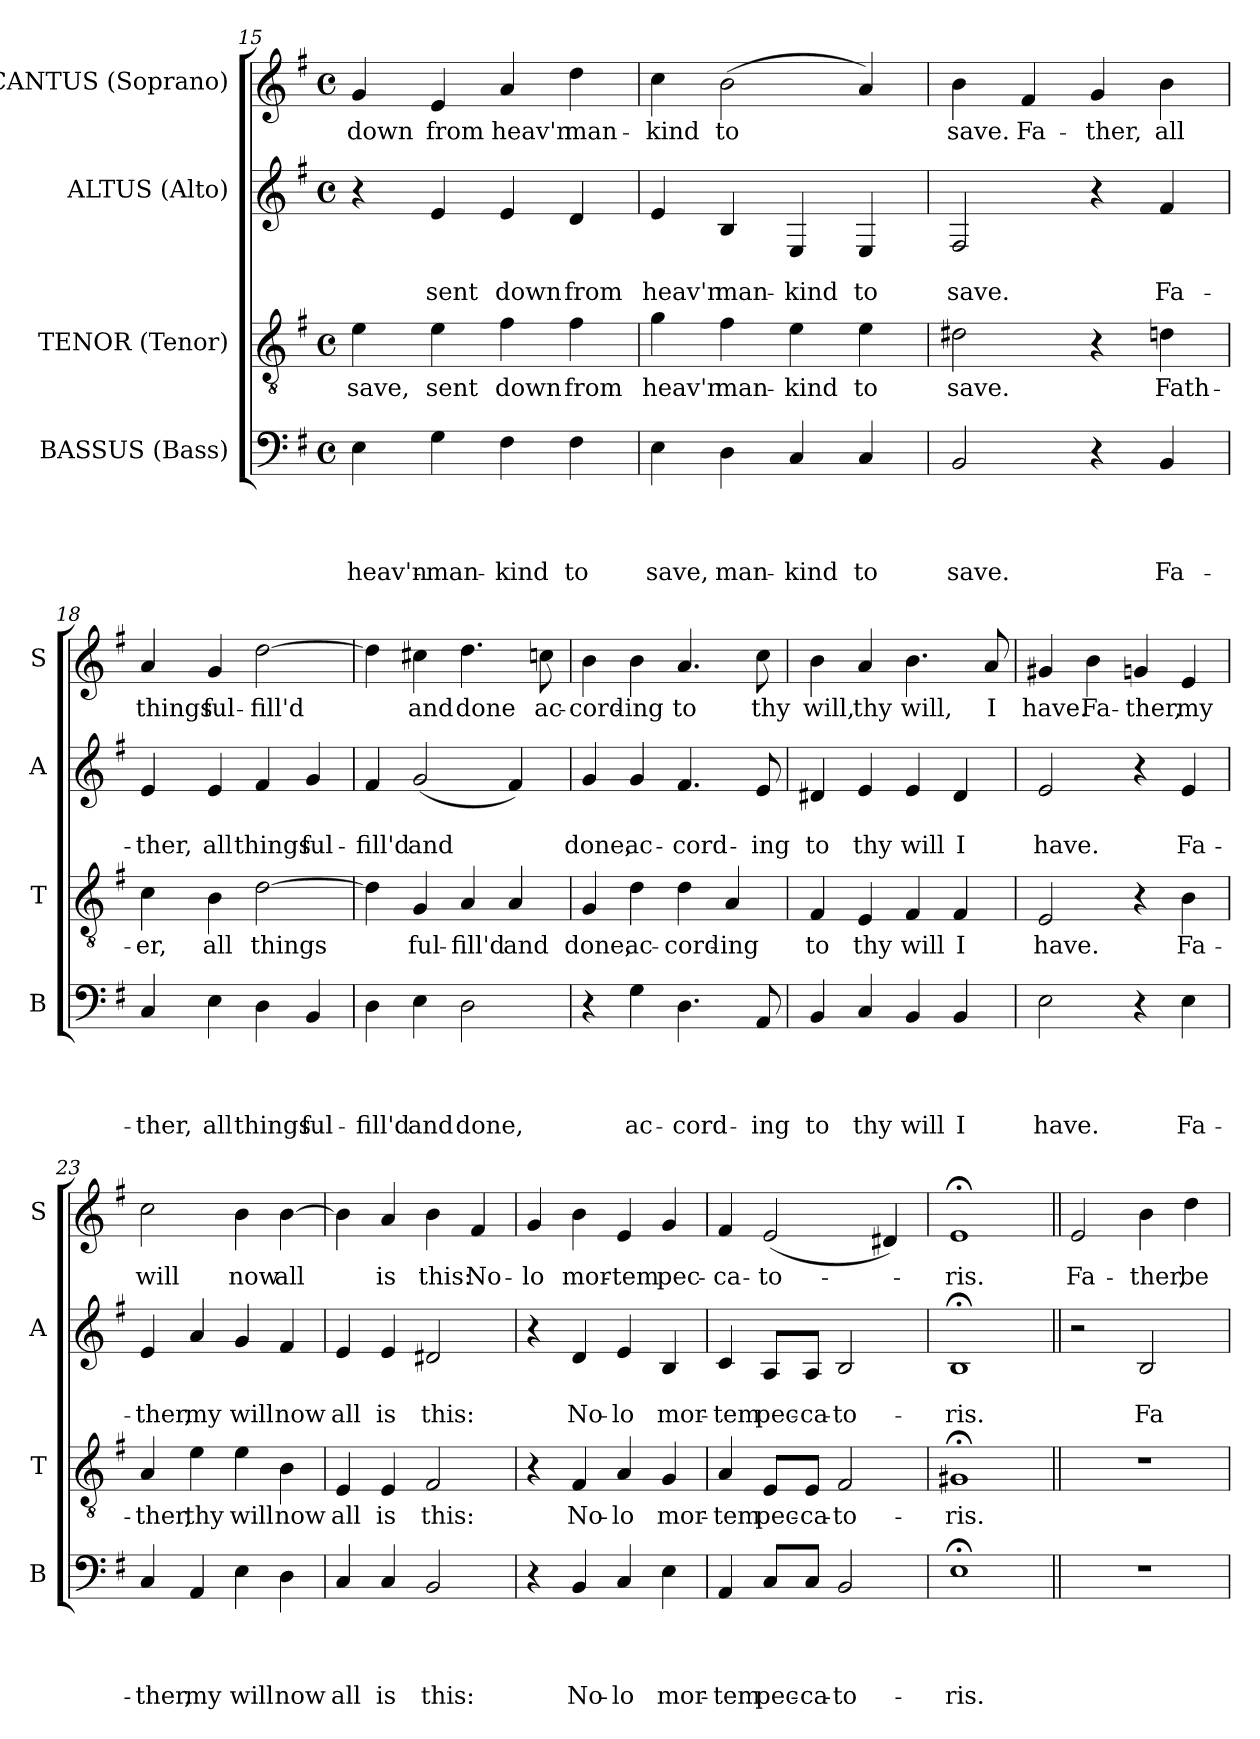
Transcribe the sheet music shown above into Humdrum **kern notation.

**kern	**text	**text	**text	**text	**kern	**text	**kern	**text	**text	**kern	**text
*part4	*part4	*part4	*part4	*part4	*part3	*part3	*part2	*part2	*part2	*part1	*part1
*staff4	*staff4	*staff4	*staff4	*staff4	*staff3	*staff3	*staff2	*staff2	*staff2	*staff1	*staff1
*I"BASSUS (Bass)	*	*	*	*	*I"TENOR (Tenor)	*	*I"ALTUS (Alto)	*	*	*I"CANTUS (Soprano)	*
*I'B	*	*	*	*	*I'T	*	*I'A	*	*	*I'S	*
*clefF4	*	*	*	*	*clefGv2	*	*clefG2	*	*	*clefG2	*
*k[f#]	*	*	*	*	*k[f#]	*	*k[f#]	*	*	*k[f#]	*
*G:	*	*	*	*	*G:	*	*G:	*	*	*G:	*
*M4/4	*	*	*	*	*M4/4	*	*M4/4	*	*	*M4/4	*
*met(c)	*	*	*	*	*met(c)	*	*met(c)	*	*	*met(c)	*
=15	=15	=15	=15	=15	=15	=15	=15	=15	=15	=15	=15
4E\	.	.	.	heav'n-	4e\	save,	4r	.	.	4g/	down
4G\	.	.	.	-man-	4e\	sent	4e/	.	sent	4e/	from
4F#\	.	.	.	-kind	4f#\	down	4e/	.	down	4a/	heav'n
4F#\	.	.	.	to	4f#\	from	4d/	.	from	4dd\	man-
!!LO:PB:g=z
=16	=16	=16	=16	=16	=16	=16	=16	=16	=16	=16	=16
4E\	.	.	.	save,	4g\	heav'n	4e/	.	heav'n	4cc\	-kind
4D\	.	.	.	man-	4f#\	man-	4B/	.	man-	(2b\	to
4C/	.	.	.	-kind	4e\	-kind	4E/	.	-kind	.	.
4C/	.	.	.	to	4e\	to	4E/	.	to	4a/)	.
=17	=17	=17	=17	=17	=17	=17	=17	=17	=17	=17	=17
2BB/	.	.	.	save.	2d#X\	save.	2F#/	.	save.	4b\	save.
.	.	.	.	.	.	.	.	.	.	4f#/	Fa-
4r	.	.	.	.	4r	.	4r	.	.	4g/	-ther,
4BB/	.	.	.	Fa-	4dn\	Fath-	4f#/	.	Fa-	4b\	all
=18	=18	=18	=18	=18	=18	=18	=18	=18	=18	=18	=18
4C/	.	.	.	-ther,	4c\	-er,	4e/	.	-ther,	4a/	things
4E\	.	.	.	all	4B\	all	4e/	.	all	4g/	ful-
4D\	.	.	.	things	[2d\	things	4f#/	.	things	[2dd\	-fill'd
4BB/	.	.	.	ful-	.	.	4g/	.	ful-	.	.
=19	=19	=19	=19	=19	=19	=19	=19	=19	=19	=19	=19
4D\	.	.	.	-fill'd	4d\]	.	4f#/	.	-fill'd	4dd\]	.
4E\	.	.	.	and	4G/	ful-	(2g/	.	and	4cc#X\	and
2D\	.	.	.	done,	4A/	-fill'd	.	.	.	4.dd\	done
.	.	.	.	.	4A/	and	4f#/)	.	.	.	.
.	.	.	.	.	.	.	.	.	.	8ccn\	ac-
=20	=20	=20	=20	=20	=20	=20	=20	=20	=20	=20	=20
4r	.	.	.	.	4G/	done,	4g/	.	done,	4b\	-cord-
4G\	.	.	.	ac-	4d\	ac-	4g/	.	ac-	4b\	-ing
4.D\	.	.	.	-cord-	4d\	-cord-	4.f#/	.	-cord-	4.a/	to
.	.	.	.	.	4A/	-ing	.	.	.	.	.
8AA/	.	.	.	-ing	.	.	8e/	.	-ing	8cc\	thy
!!LO:LB:g=z
=21	=21	=21	=21	=21	=21	=21	=21	=21	=21	=21	=21
4BB/	.	.	.	to	4F#/	to	4d#X/	.	to	4b\	will,
4C/	.	.	.	thy	4E/	thy	4e/	.	thy	4a/	thy
4BB/	.	.	.	will	4F#/	will	4e/	.	will	4.b\	will,
4BB/	.	.	.	I	4F#/	I	4d#/	.	I	.	.
.	.	.	.	.	.	.	.	.	.	8a/	I
=22	=22	=22	=22	=22	=22	=22	=22	=22	=22	=22	=22
2E\	.	.	.	have.	2E/	have.	2e/	.	have.	4g#X/	have.
.	.	.	.	.	.	.	.	.	.	4b\	Fa-
4r	.	.	.	.	4r	.	4r	.	.	4gn/	-ther,
4E\	.	.	.	Fa-	4B\	Fa-	4e/	.	Fa-	4e/	my
=23	=23	=23	=23	=23	=23	=23	=23	=23	=23	=23	=23
4C/	.	.	.	-ther,	4A/	-ther,	4e/	.	-ther,	2cc\	will
4AA/	.	.	.	my	4e\	thy	4a/	.	my	.	.
4E\	.	.	.	will	4e\	will	4g/	.	will	4b\	now
4D\	.	.	.	now	4B\	now	4f#/	.	now	[4b\	all
=24	=24	=24	=24	=24	=24	=24	=24	=24	=24	=24	=24
4C/	.	.	.	all	4E/	all	4e/	.	all	4b\]	.
4C/	.	.	.	is	4E/	is	4e/	.	is	4a/	is
2BB/	.	.	.	this:	2F#/	this:	2d#X/	.	this:	4b\	this:
.	.	.	.	.	.	.	.	.	.	4f#/	No-
=25	=25	=25	=25	=25	=25	=25	=25	=25	=25	=25	=25
4r	.	.	.	.	4r	.	4r	.	.	4g/	-lo
4BB/	.	.	.	No-	4F#/	No-	4d/	.	No-	4b\	mor-
4C/	.	.	.	-lo	4A/	-lo	4e/	.	-lo	4e/	-tem
4E\	.	.	.	mor-	4G/	mor-	4B/	.	mor-	4g/	pec-
!!LO:LB:g=z
=26	=26	=26	=26	=26	=26	=26	=26	=26	=26	=26	=26
4AA/	.	.	.	-tem	4A/	-tem	4c/	.	-tem	4f#/	-ca-
8C/L	.	.	.	pec-	8E/L	pec-	8A/L	.	pec-	(2e/	-to-
8C/J	.	.	.	-ca-	8E/J	-ca-	8A/J	.	-ca-	.	.
2BB/	.	.	.	-to-	2F#/	-to-	2B/	.	-to-	.	.
.	.	.	.	.	.	.	.	.	.	4d#X/)	.
=27	=27	=27	=27	=27	=27	=27	=27	=27	=27	=27	=27
1E;<	.	.	.	-ris.	1G#X;<	-ris.	1B;<	.	-ris.	1e;<	-ris.
=28||	=28||	=28||	=28||	=28||	=28||	=28||	=28||	=28||	=28||	=28||	=28||
1r	.	.	.	.	1r	.	2r	.	.	2e/	Fa-
.	.	.	.	.	.	.	2B/	.	Fa-	4b\	-ther,
.	.	.	.	.	.	.	.	.	.	4dd\	be-
=	=	=	=	=	=	=	=	=	=	=	=
*-	*-	*-	*-	*-	*-	*-	*-	*-	*-	*-	*-
